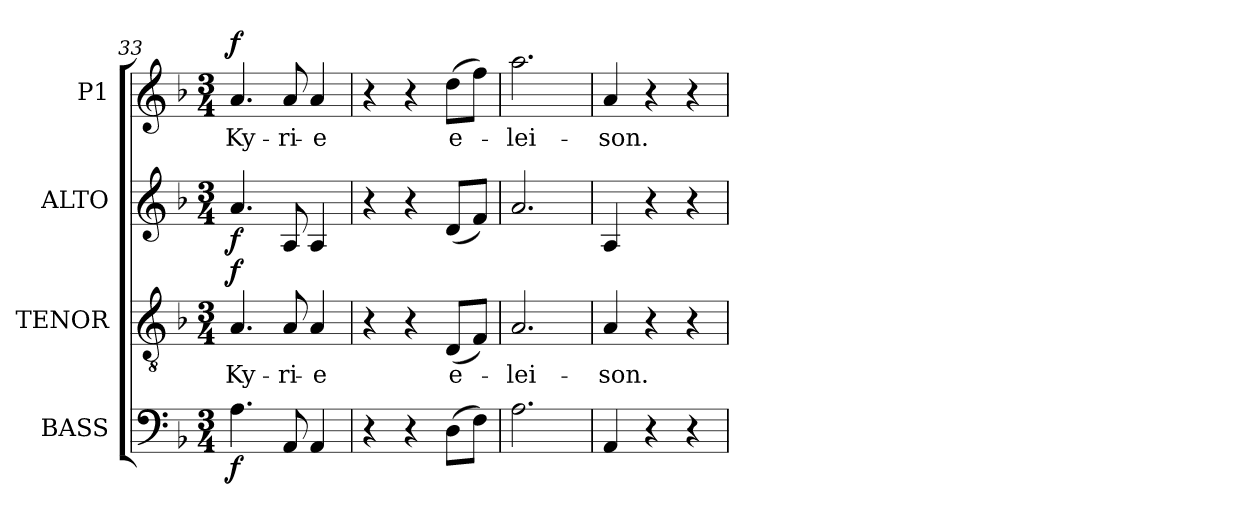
**kern	**dynam	**kern	**text	**dynam	**kern	**dynam	**kern	**text	**dynam
*part4	*part4	*part3	*part3	*part3	*part2	*part2	*part1	*part1	*part1
*staff4	*staff4	*staff3	*staff3	*staff3	*staff2	*staff2	*staff1	*staff1	*staff1
*I"BASS	*	*I"TENOR	*	*	*I"ALTO	*	*I"P1	*	*
!!LO:LB:g=z
*clefF4	*	*clefGv2	*	*	*clefG2	*	*clefG2	*	*
*	*	*ITrd7c12	*	*	*	*	*	*	*
*k[b-]	*	*k[b-]	*	*	*k[b-]	*	*k[b-]	*	*
*F:	*	*F:	*	*	*F:	*	*F:	*	*
*M3/4	*	*M3/4	*	*	*M3/4	*	*M3/4	*	*
=33	=33	=33	=33	=33	=33	=33	=33	=33	=33
!	!	!	!LO:LY:b:color=#000000	!	!	!	!	!	!
!	!	!	!	!	!	!	!	!LO:LY:b:color=#000000	!
4.Ai\	f	4.AAi/	Ky-	f	4.ai/	f	4.ai/	Ky-	f
!	!	!	!LO:LY:b:color=#000000	!	!	!	!	!	!
!	!	!	!	!	!	!	!	!LO:LY:b:color=#000000	!
8AAi/	.	8AAi/	-ri-	.	8Ai/	.	8ai/	-ri-	.
!	!	!	!LO:LY:b:color=#000000	!	!	!	!	!	!
!	!	!	!	!	!	!	!	!LO:LY:b:color=#000000	!
4AAi/	.	4AAi/	-e	.	4Ai/	.	4ai/	-e	.
=34	=34	=34	=34	=34	=34	=34	=34	=34	=34
4r	.	4r	.	.	4r	.	4r	.	.
4r	.	4r	.	.	4r	.	4r	.	.
!	!	!	!LO:LY:b:color=#000000	!	!	!	!	!	!
!	!	!	!	!	!	!	!	!LO:LY:b:color=#000000	!
(8Di\L	.	(8DDi/L	e-	.	(8di/L	.	(8ddi\L	e-	.
8Fi\J)	.	8FFi/J)	.	.	8fi/J)	.	8ffi\J)	.	.
=35	=35	=35	=35	=35	=35	=35	=35	=35	=35
!	!	!	!LO:LY:b:color=#000000	!	!	!	!	!	!
!	!	!	!	!	!	!	!	!LO:LY:b:color=#000000	!
2.Ai\	.	2.AAi/	-lei-	.	2.ai/	.	2.aai\	-lei-	.
=36	=36	=36	=36	=36	=36	=36	=36	=36	=36
!	!	!	!LO:LY:b:color=#000000	!	!	!	!	!	!
!	!	!	!	!	!	!	!	!LO:LY:b:color=#000000	!
4AAi/	.	4AAi/	-son.	.	4Ai/	.	4ai/	-son.	.
4r	.	4r	.	.	4r	.	4r	.	.
4r	.	4r	.	.	4r	.	4r	.	.
=	=	=	=	=	=	=	=	=	=
*-	*-	*-	*-	*-	*-	*-	*-	*-	*-
